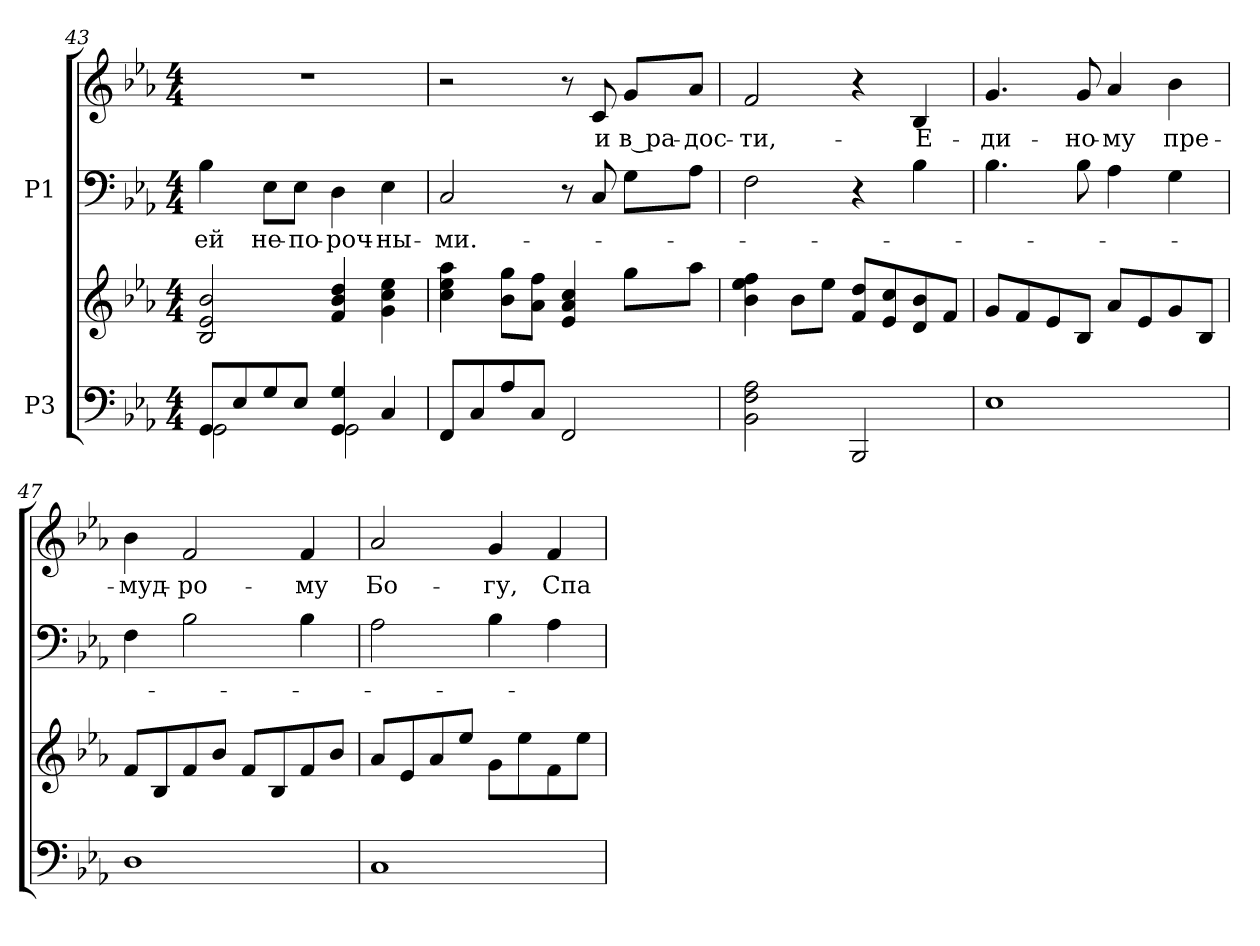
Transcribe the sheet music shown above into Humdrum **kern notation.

**kern	**kern	**kern	**text	**kern	**text
*part2	*part2	*part1	*part1	*part1	*part1
*staff4	*staff3	*staff2	*staff2	*staff1	*staff1
*I"P3	*	*I"P1	*	*	*
*clefF4	*clefG2	*clefF4	*	*clefG2	*
*k[b-e-a-]	*k[b-e-a-]	*k[b-e-a-]	*	*k[b-e-a-]	*
*E-:	*E-:	*E-:	*	*E-:	*
*M4/4	*M4/4	*M4/4	*	*M4/4	*
=43	=43	=43	=43	=43	=43
*^	*	*	*	*	*
!	!	!	!	!LO:LY:b:color=#000000	!	!
8GGi/L	2GGi\	2B-i/ 2e-i 2b-i	4B-i\	-ей	1r	.
8E-i/	.	.	.	.	.	.
!	!	!	!	!LO:LY:b:color=#000000	!	!
8Gi/	.	.	8E-i\L	не-	.	.
!	!	!	!	!LO:LY:b:color=#000000	!	!
8E-i/J	.	.	8E-i\J	-по-	.	.
!	!	!	!	!LO:LY:b:color=#000000	!	!
4GGi/ 4Gi	2GGi\	4fi/ 4b-i 4ddi	4Di\	-роч-	.	.
!	!	!	!	!LO:LY:b:color=#000000	!	!
4Ci/	.	4gi\ 4cci 4ee-i	4E-i\	-ны-	.	.
*v	*v	*	*	*	*	*
=44	=44	=44	=44	=44	=44
!	!	!	!LO:LY:b:color=#000000	!	!
8FFi/L	4cci\ 4ee-i 4aa-i	2Ci/	-ми.-	2r	.
8Ci/	.	.	.	.	.
8A-i/	8b-i\ 8ggiL	.	.	.	.
8Ci/J	8a-i\ 8ffiJ	.	.	.	.
2FFi/	4e-i/ 4a-i 4cci	8r	.	8r	.
!	!	!	!	!	!LO:LY:b:color=#000000
.	.	8Ci/	.	8ci/	и
!	!	!	!	!	!LO:LY:b:color=#000000
.	8ggi\L	8Gi\L	.	8gi/L	в ра-
!	!	!	!	!	!LO:LY:b:color=#000000
.	8aa-i\J	8A-i\J	.	8a-i/J	-дос-
!!LO:LB:g=z
=45	=45	=45	=45	=45	=45
!	!	!	!	!	!LO:LY:b:color=#000000
2BB-i\ 2Fi 2A-i	4b-i\ 4ee-i 4ffi	2Fi\	.	2fi/	-ти,-
.	8b-i\L	.	.	.	.
.	8ee-i\J	.	.	.	.
2BBB-i/	8fi/ 8ddiL	4r	.	4r	.
.	8e-i/ 8cci	.	.	.	.
!	!	!	!	!	!LO:LY:b:color=#000000
.	8di/ 8b-i	4B-i\	.	4B-i/	-Е-
.	8fi/J	.	.	.	.
=46	=46	=46	=46	=46	=46
!	!	!	!	!	!LO:LY:b:color=#000000
1E-i	8gi/L	4.B-i\	.	4.gi/	-ди-
.	8fi/	.	.	.	.
.	8e-i/	.	.	.	.
!	!	!	!	!	!LO:LY:b:color=#000000
.	8B-i/J	8B-i\	.	8gi/	-но-
!	!	!	!	!	!LO:LY:b:color=#000000
.	8a-i/L	4A-i\	.	4a-i/	-му
.	8e-i/	.	.	.	.
!	!	!	!	!	!LO:LY:b:color=#000000
.	8gi/	4Gi\	.	4b-i\	пре-
.	8B-i/J	.	.	.	.
=47	=47	=47	=47	=47	=47
!	!	!	!	!	!LO:LY:b:color=#000000
1Di	8fi/L	4Fi\	.	4b-i\	-муд-
.	8B-i/	.	.	.	.
!	!	!	!	!	!LO:LY:b:color=#000000
.	8fi/	2B-i\	.	2fi/	-ро-
.	8b-i/J	.	.	.	.
.	8fi/L	.	.	.	.
.	8B-i/	.	.	.	.
!	!	!	!	!	!LO:LY:b:color=#000000
.	8fi/	4B-i\	.	4fi/	-му
.	8b-i/J	.	.	.	.
=48	=48	=48	=48	=48	=48
!	!	!	!	!	!LO:LY:b:color=#000000
1Ci	8a-i/L	2A-i\	.	2a-i/	Бо-
.	8e-i/	.	.	.	.
.	8a-i/	.	.	.	.
.	8ee-i/J	.	.	.	.
!	!	!	!	!	!LO:LY:b:color=#000000
.	8gi\L	4B-i\	.	4gi/	-гу,
.	8ee-i\	.	.	.	.
!	!	!	!	!	!LO:LY:b:color=#000000
.	8fi\	4A-i\	.	4fi/	Спа-
.	8ee-i\J	.	.	.	.
=	=	=	=	=	=
*-	*-	*-	*-	*-	*-
